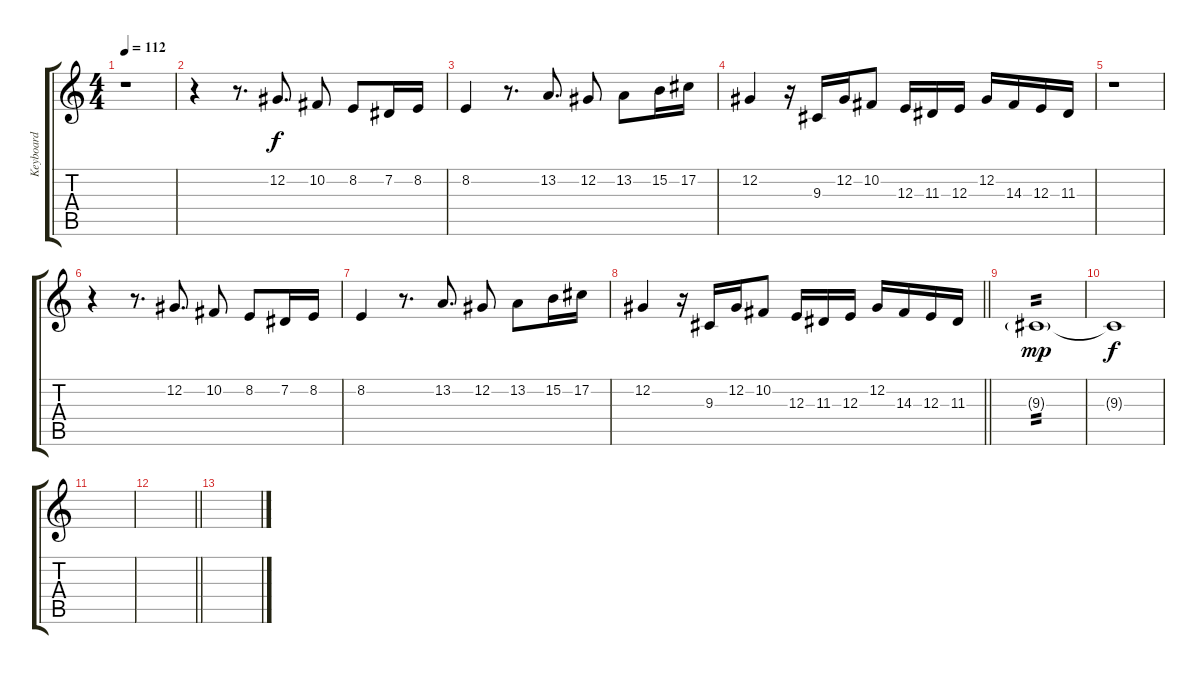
\track ("Keyboard" "Keyboard") {instrument lead2sawtooth}
\staff {score tabs}
\tuning (Db4 Ab3 E3 B2 Gb2 Db2) {hide}
\ts (4 4)
\section ("" "")
\tempo 112
\clef g2
\ks c
r.1{dy f} |
r.4 r.8{d} 12.2.8{d} 10.2.8 8.2.8 7.2.16 8.2.16 |
8.2.4 r.8{d} 13.2.8{d} 12.2.8 13.2.8 15.2.16 17.2.16 |
12.2.4 r.16 9.3.16 12.2.16 10.2.8 12.3.16 11.3.16 12.3.16 12.2.16 14.3.16 12.3.16 11.3.16 |
r.1 |
r.4 r.8{d} 12.2.8{d} 10.2.8 8.2.8 7.2.16 8.2.16 |
8.2.4 r.8{d} 13.2.8{d} 12.2.8 13.2.8 15.2.16 17.2.16 |
\barLineRight lightlight
12.2.4 r.16 9.3.16 12.2.16 10.2.8 12.3.16 11.3.16 12.3.16 12.2.16 14.3.16 12.3.16 11.3.16 |
\section ("" "")
9.3{g}.1{tp 2 dy mp} |
9.3{t}.1{dy f} |
|
\barLineRight lightlight
|
\section ("" "")
